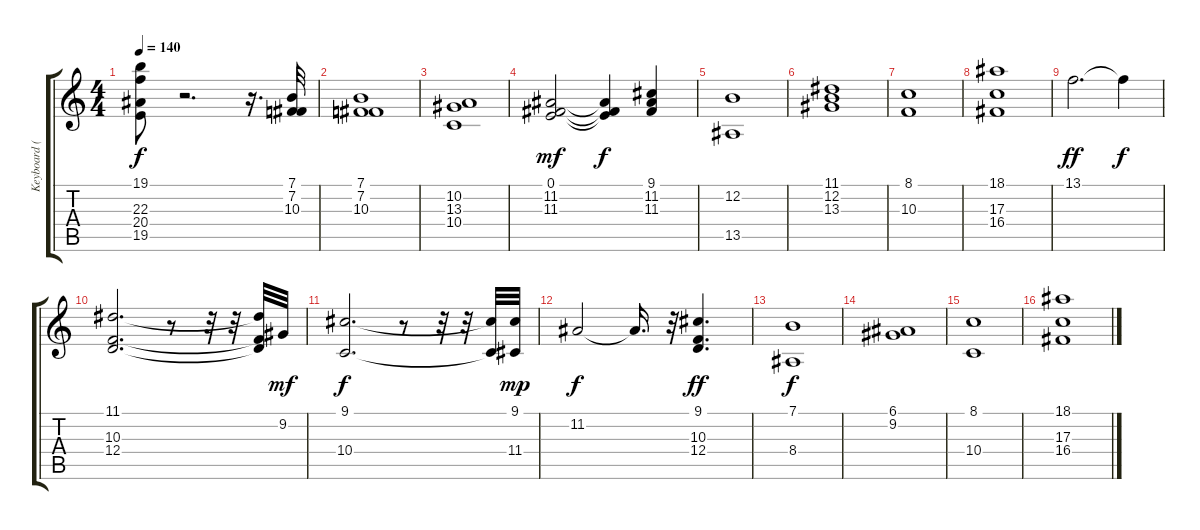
\track ("Keyboard (right hand)" "Keyboard (") {instrument stringensemble1}
\staff {score tabs}
\tuning (E4 B3 G3 D3 A2 E2) {hide}
\ts (4 4)
\tempo 140
\clef g2
\ks c
(19.1{t} 22.3{t} 20.4{t} 19.5{t}).8{dy f} r.2{d} r.16{d} (7.1 7.2 10.3).32 |
(7.1 7.2 10.3).1 |
(10.2 13.3 10.4).1 |
(0.1 11.2 11.3).2{dy mf} (0.1{t} 11.2{t} 11.3{t}).4{dy f} (9.1 11.2 11.3).4 |
(12.2 13.5).1 |
(11.1 12.2 13.3).1 |
(8.1 10.3).1 |
(18.1 17.3 16.4).1 |
13.1.2{d dy ff} 13.1{t}.4{dy f} |
(11.1 10.3 12.4).2{d} r.8 r.32 r.32 (11.1{t} 10.3{t} 12.4{t}).32 9.2.32{dy mf} |
(9.1 10.4).2{d dy f} r.8 r.32 r.32 (9.1{t} 10.4{t}).32 (9.1 11.4).32{dy mp} |
11.2.2{dy f} 11.2{t}.16{d} r.32 (9.1 10.3 12.4).4{d dy ff} |
(7.1 8.4).1{dy f} |
(6.1 9.2).1 |
(8.1 10.4).1 |
(18.1 17.3 16.4).1
